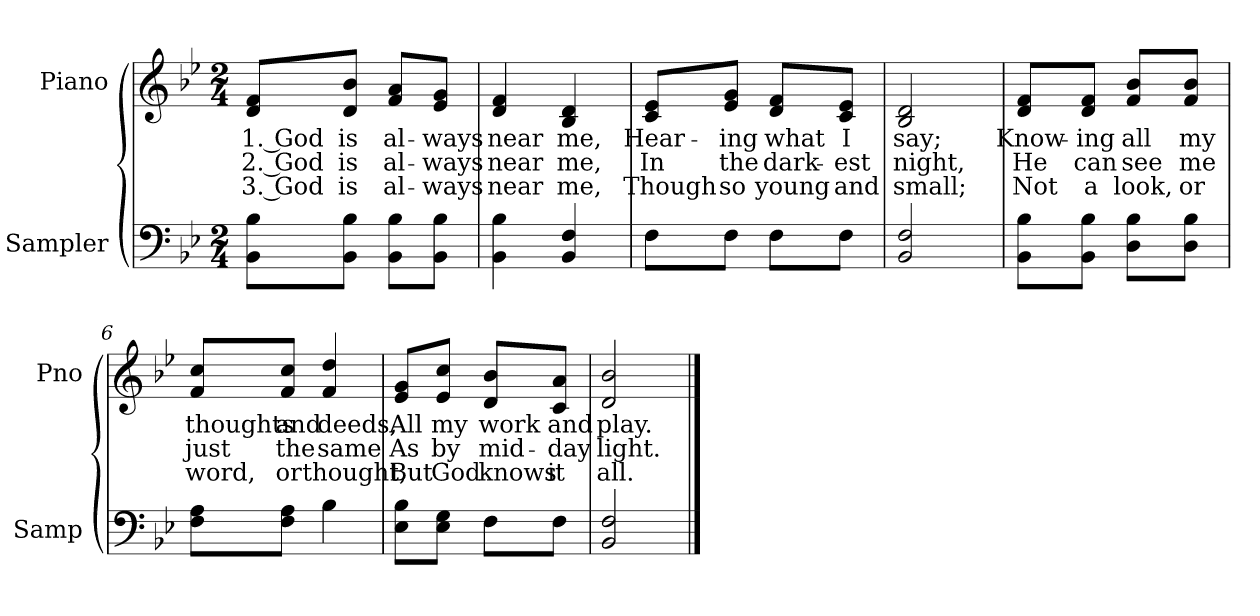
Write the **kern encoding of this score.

**kern	**kern	**text	**text	**text
*part2	*part1	*part1	*part1	*part1
*staff2	*staff1	*staff1	*staff1	*staff1
*I"Sampler	*I"Piano	*	*	*
*I'Samp	*I'Pno	*	*	*
*clefF4	*clefG2	*	*	*
*k[b-e-]	*k[b-e-]	*	*	*
*B-:	*B-:	*	*	*
*M2/4	*M2/4	*	*	*
=1	=1	=1	=1	=1
8BB-\ 8B-\L	8d/ 8f/L	1. God	2. God	3. God
8BB-\ 8B-\J	8d/ 8b-/J	is	is	is
8BB-\ 8B-\L	8f/ 8a/L	al-	al-	al-
8BB-\ 8B-\J	8e-/ 8g/J	-ways	-ways	-ways
=2	=2	=2	=2	=2
4BB-\ 4B-\	4d 4f	near	near	near
4BB-/ 4F/	4B- 4d	me,	me,	me,
=3	=3	=3	=3	=3
8F\L	8c/ 8e-/L	Hear-	In	Though
8F\J	8e-/ 8g/J	-ing	the	so
8F\L	8d/ 8f/L	what	dark-	young
8F\J	8c/ 8e-/J	I	-est	and
=4	=4	=4	=4	=4
2BB-/ 2F/	2B- 2d	say;	night,	small;
=5	=5	=5	=5	=5
8BB-\ 8B-\L	8d/ 8f/L	Know-	He	Not
8BB-\ 8B-\J	8d/ 8f/J	-ing	can	a
8D\ 8B-\L	8f/ 8b-/L	all	see	look,
8D\ 8B-\J	8f/ 8b-/J	my	me	or
=6	=6	=6	=6	=6
8F\ 8A\L	8f/ 8cc/L	thoughts	just	word,
8F\ 8A\J	8f/ 8cc/J	and	the	or
4B-	4f/ 4dd/	deeds,	same	thought,
=7	=7	=7	=7	=7
8E-\ 8B-\L	8e-/ 8g/L	All	As	But
8E-\ 8G\J	8e-/ 8cc/J	my	by	God
8F\L	8d/ 8b-/L	work	mid-	knows
8F\J	8c/ 8a/J	and	-day	it
=8	=8	=8	=8	=8
2BB-/ 2F/	2d/ 2b-/	play.	light.	all.
==	==	==	==	==
*-	*-	*-	*-	*-
